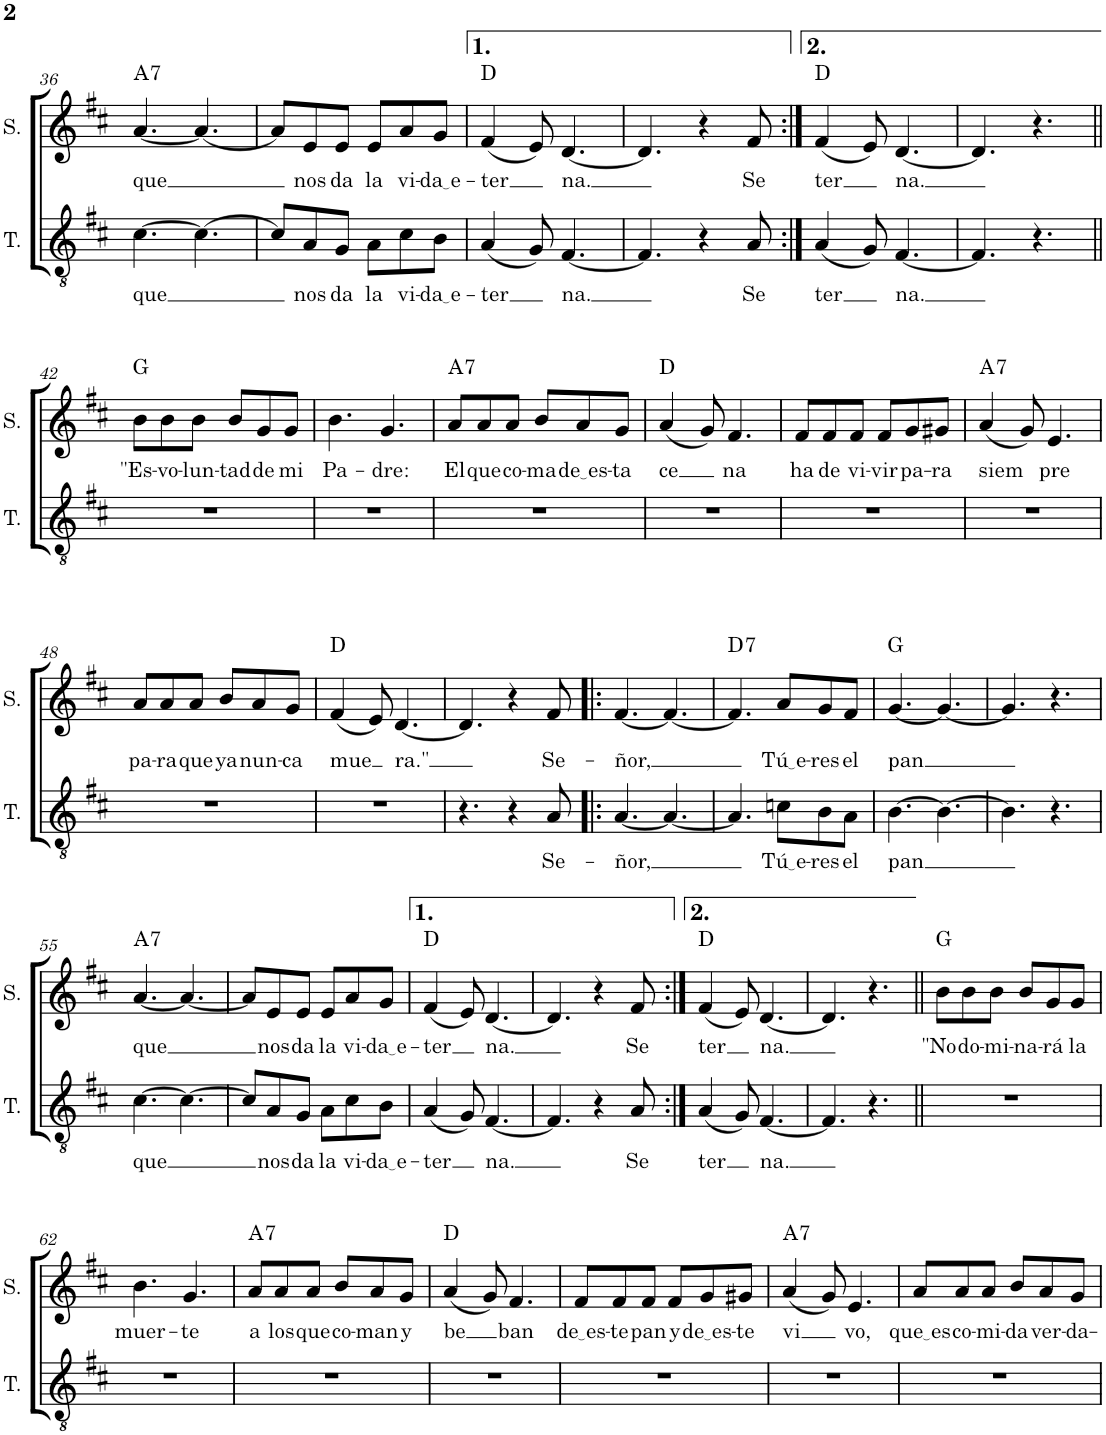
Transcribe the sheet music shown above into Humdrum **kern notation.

**kern	**text	**kern	**text	**harte
*part2	*part2	*part1	*part1	*part1
*staff2	*staff2	*staff1	*staff1	*
*I"Tenor	*	*I"Soprano	*	*
*I'T.	*	*I'S.	*	*
!!LO:PB:g=z
*clefGv2	*	*clefG2	*	*
*k[f#c#]	*	*k[f#c#]	*	*
*M6/8	*	*M6/8	*	*
=36	=36	=36	=36	=36
!	!LO:LY:b	!	!LO:LY:b	!LO:H:kt=7
[4.c#\	que	[4.a/	que	A:7
4.c#\_	.	4.a/_	.	.
=37	=37	=37	=37	=37
8c#/L]	.	8a/L]	.	.
!	!LO:LY:b	!	!LO:LY:b	!
8A/	nos	8e/	nos	.
!	!LO:LY:b	!	!LO:LY:b	!
8G/J	da	8e/J	da	.
!	!LO:LY:b	!	!LO:LY:b	!
8A\L	la	8e/L	la	.
!	!LO:LY:b	!	!LO:LY:b	!
8c#\	vi-	8a/	vi-	.
!	!LO:LY:b	!	!LO:LY:b	!
8B\J	da e	8g/J	da e	.
=38	=38	=38	=38	=38
!	!LO:LY:b	!	!LO:LY:b	!
(4A/	-ter	(4f#/	-ter	D:maj
8G/)	.	8e/)	.	.
!	!LO:LY:b	!	!LO:LY:b	!
[4.F#/	na.	[4.d/	na.	.
=39	=39	=39	=39	=39
4.F#/]	.	4.d/]	.	.
4r	.	4r	.	.
!	!LO:LY:b	!	!LO:LY:b	!
8A/	Se	8f#/	Se	.
=40:|!	=40:|!	=40:|!	=40:|!	=40:|!
!	!LO:LY:b	!	!LO:LY:b	!
(4A/	-ter	(4f#/	-ter	D:maj
8G/)	.	8e/)	.	.
!	!LO:LY:b	!	!LO:LY:b	!
[4.F#/	na.	[4.d/	na.	.
=41	=41	=41	=41	=41
4.F#/]	.	4.d/]	.	.
4.r	.	4.r	.	.
!!LO:LB:g=z
=42||	=42||	=42||	=42||	=42||
!	!	!	!LO:LY:b	!
2.r	.	8b\L	"Es-	G:maj
!	!	!	!LO:LY:b	!
.	.	8b\	-vo-	.
!	!	!	!LO:LY:b	!
.	.	8b\J	-lun-	.
!	!	!	!LO:LY:b	!
.	.	8b/L	-tad	.
!	!	!	!LO:LY:b	!
.	.	8g/	de	.
!	!	!	!LO:LY:b	!
.	.	8g/J	mi	.
=43	=43	=43	=43	=43
!	!	!	!LO:LY:b	!
2.r	.	4.b\	Pa-	.
!	!	!	!LO:LY:b	!
.	.	4.g/	-dre:	.
=44	=44	=44	=44	=44
!	!	!	!LO:LY:b	!LO:H:kt=7
2.r	.	8a/L	El	A:7
!	!	!	!LO:LY:b	!
.	.	8a/	que	.
!	!	!	!LO:LY:b	!
.	.	8a/J	co-	.
!	!	!	!LO:LY:b	!
.	.	8b/L	-ma	.
!	!	!	!LO:LY:b	!
.	.	8a/	de es	.
!	!	!	!LO:LY:b	!
.	.	8g/J	-ta	.
=45	=45	=45	=45	=45
!	!	!	!LO:LY:b	!
2.r	.	(4a/	ce	D:maj
.	.	8g/)	.	.
!	!	!	!LO:LY:b	!
.	.	4.f#/	na	.
=46	=46	=46	=46	=46
!	!	!	!LO:LY:b	!
2.r	.	8f#/L	ha	.
!	!	!	!LO:LY:b	!
.	.	8f#/	de	.
!	!	!	!LO:LY:b	!
.	.	8f#/J	vi-	.
!	!	!	!LO:LY:b	!
.	.	8f#/L	-vir	.
!	!	!	!LO:LY:b	!
.	.	8g/	pa-	.
!	!	!	!LO:LY:b	!
.	.	8g#X/J	-ra	.
=47	=47	=47	=47	=47
!	!	!	!LO:LY:b	!LO:H:kt=7
2.r	.	(4a/	siem	A:7
.	.	8g/)	.	.
!	!	!	!LO:LY:b	!
.	.	4.e/	pre	.
!!LO:LB:g=z
=48	=48	=48	=48	=48
!	!	!	!LO:LY:b	!
2.r	.	8a/L	pa-	.
!	!	!	!LO:LY:b	!
.	.	8a/	-ra	.
!	!	!	!LO:LY:b	!
.	.	8a/J	que	.
!	!	!	!LO:LY:b	!
.	.	8b/L	ya	.
!	!	!	!LO:LY:b	!
.	.	8a/	nun-	.
!	!	!	!LO:LY:b	!
.	.	8g/J	-ca	.
=49	=49	=49	=49	=49
!	!	!	!LO:LY:b	!
2.r	.	(4f#/	mue	D:maj
.	.	8e/)	.	.
!	!	!	!LO:LY:b	!
.	.	[4.d/	ra."	.
=50	=50	=50	=50	=50
4.r	.	4.d/]	.	.
4r	.	4r	.	.
!	!LO:LY:b	!	!LO:LY:b	!
8A/	Se-	8f#/	Se-	.
=51!|:	=51!|:	=51!|:	=51!|:	=51!|:
!	!LO:LY:b	!	!LO:LY:b	!
[4.A/	-ñor,	[4.f#/	-ñor,	.
4.A/_	.	4.f#/_	.	.
=52	=52	=52	=52	=52
!	!	!	!	!LO:H:kt=7
4.A/]	.	4.f#/]	.	D:7
!	!LO:LY:b	!	!LO:LY:b	!
8cn\L	Tú e	8a/L	Tú e	.
!	!LO:LY:b	!	!LO:LY:b	!
8B\	-res	8g/	-res	.
!	!LO:LY:b	!	!LO:LY:b	!
8A\J	el	8f#/J	el	.
=53	=53	=53	=53	=53
!	!LO:LY:b	!	!LO:LY:b	!
[4.B\	pan	[4.g/	pan	G:maj
4.B\_	.	4.g/_	.	.
=54	=54	=54	=54	=54
4.B\]	.	4.g/]	.	.
4.r	.	4.r	.	.
!!LO:LB:g=z
=55	=55	=55	=55	=55
!	!LO:LY:b	!	!LO:LY:b	!LO:H:kt=7
[4.c#\	que	[4.a/	que	A:7
4.c#\_	.	4.a/_	.	.
=56	=56	=56	=56	=56
8c#/L]	.	8a/L]	.	.
!	!LO:LY:b	!	!LO:LY:b	!
8A/	nos	8e/	nos	.
!	!LO:LY:b	!	!LO:LY:b	!
8G/J	da	8e/J	da	.
!	!LO:LY:b	!	!LO:LY:b	!
8A\L	la	8e/L	la	.
!	!LO:LY:b	!	!LO:LY:b	!
8c#\	vi-	8a/	vi-	.
!	!LO:LY:b	!	!LO:LY:b	!
8B\J	da e	8g/J	da e	.
=57	=57	=57	=57	=57
!	!LO:LY:b	!	!LO:LY:b	!
(4A/	-ter	(4f#/	-ter	D:maj
8G/)	.	8e/)	.	.
!	!LO:LY:b	!	!LO:LY:b	!
[4.F#/	na.	[4.d/	na.	.
=58	=58	=58	=58	=58
4.F#/]	.	4.d/]	.	.
4r	.	4r	.	.
!	!LO:LY:b	!	!LO:LY:b	!
8A/	Se	8f#/	Se	.
=59:|!	=59:|!	=59:|!	=59:|!	=59:|!
!	!LO:LY:b	!	!LO:LY:b	!
(4A/	-ter	(4f#/	-ter	D:maj
8G/)	.	8e/)	.	.
!	!LO:LY:b	!	!LO:LY:b	!
[4.F#/	na.	[4.d/	na.	.
=60	=60	=60	=60	=60
4.F#/]	.	4.d/]	.	.
4.r	.	4.r	.	.
=61||	=61||	=61||	=61||	=61||
!	!	!	!LO:LY:b	!
2.r	.	8b\L	"No	G:maj
!	!	!	!LO:LY:b	!
.	.	8b\	do-	.
!	!	!	!LO:LY:b	!
.	.	8b\J	-mi-	.
!	!	!	!LO:LY:b	!
.	.	8b/L	-na-	.
!	!	!	!LO:LY:b	!
.	.	8g/	-rá	.
!	!	!	!LO:LY:b	!
.	.	8g/J	la	.
!!LO:LB:g=z
=62	=62	=62	=62	=62
!	!	!	!LO:LY:b	!
2.r	.	4.b\	muer-	.
!	!	!	!LO:LY:b	!
.	.	4.g/	-te	.
=63	=63	=63	=63	=63
!	!	!	!LO:LY:b	!LO:H:kt=7
2.r	.	8a/L	a	A:7
!	!	!	!LO:LY:b	!
.	.	8a/	los	.
!	!	!	!LO:LY:b	!
.	.	8a/J	que	.
!	!	!	!LO:LY:b	!
.	.	8b/L	co-	.
!	!	!	!LO:LY:b	!
.	.	8a/	-man	.
!	!	!	!LO:LY:b	!
.	.	8g/J	y	.
=64	=64	=64	=64	=64
!	!	!	!LO:LY:b	!
2.r	.	(4a/	be	D:maj
.	.	8g/)	.	.
!	!	!	!LO:LY:b	!
.	.	4.f#/	ban	.
=65	=65	=65	=65	=65
!	!	!	!LO:LY:b	!
2.r	.	8f#/L	de es	.
!	!	!	!LO:LY:b	!
.	.	8f#/	-te	.
!	!	!	!LO:LY:b	!
.	.	8f#/J	pan	.
!	!	!	!LO:LY:b	!
.	.	8f#/L	y	.
!	!	!	!LO:LY:b	!
.	.	8g/	de es	.
!	!	!	!LO:LY:b	!
.	.	8g#X/J	-te	.
=66	=66	=66	=66	=66
!	!	!	!LO:LY:b	!LO:H:kt=7
2.r	.	(4a/	vi	A:7
.	.	8g/)	.	.
!	!	!	!LO:LY:b	!
.	.	4.e/	vo,	.
=67	=67	=67	=67	=67
!	!	!	!LO:LY:b	!
2.r	.	8a/L	que es	.
!	!	!	!LO:LY:b	!
.	.	8a/	co-	.
!	!	!	!LO:LY:b	!
.	.	8a/J	-mi-	.
!	!	!	!LO:LY:b	!
.	.	8b/L	-da	.
!	!	!	!LO:LY:b	!
.	.	8a/	ver-	.
!	!	!	!LO:LY:b	!
.	.	8g/J	-da-	.
=	=	=	=	=
*-	*-	*-	*-	*-
